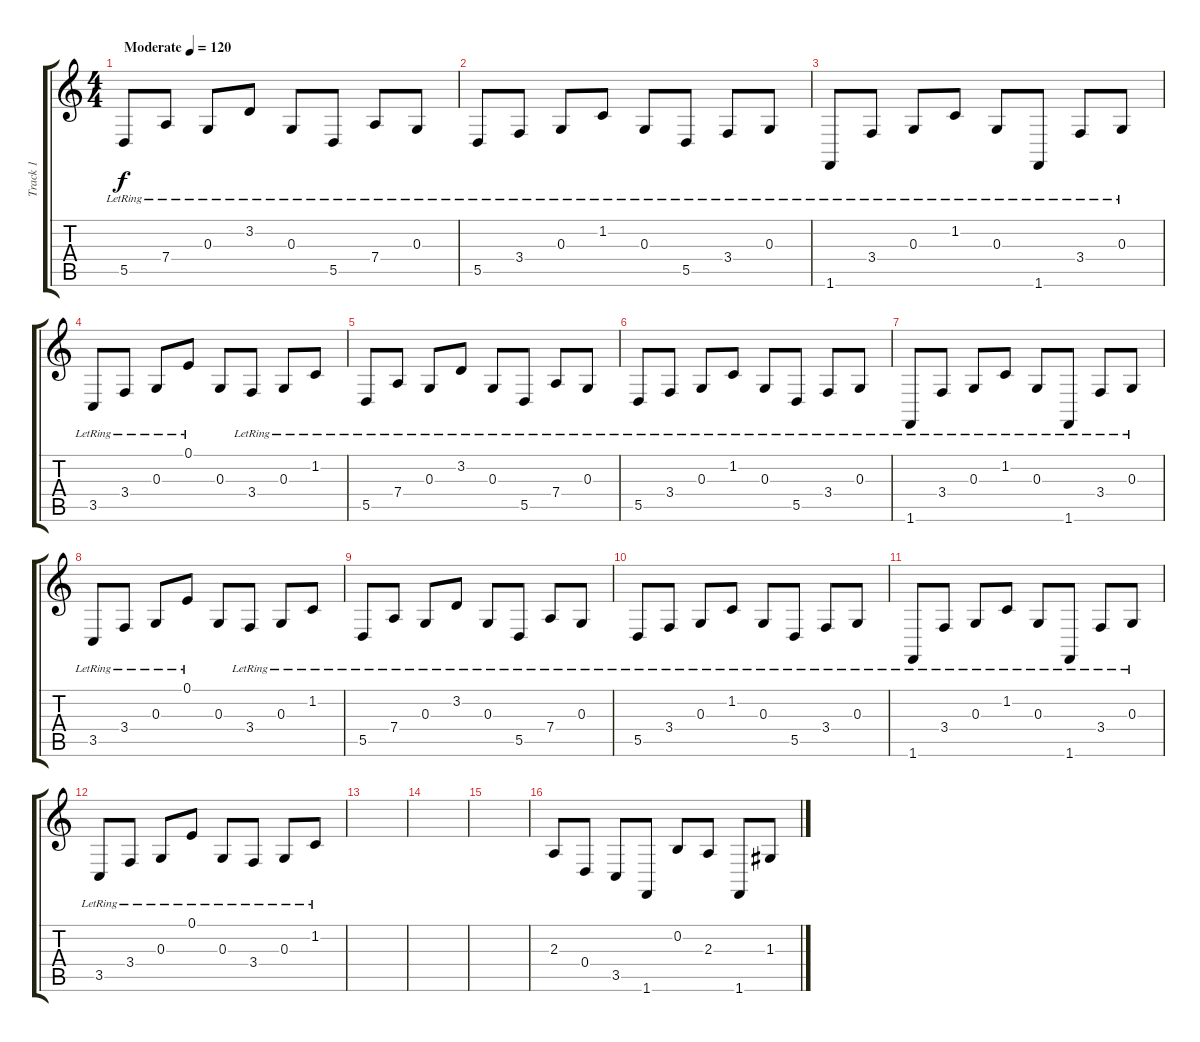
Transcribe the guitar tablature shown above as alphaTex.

\track ("Track 1" "Track 1") {instrument shamisen}
\staff {score tabs}
\tuning (E4 B3 G3 D3 A2 E2) {hide}
\ts (4 4)
\tempo (120 "Moderate")
\clef g2
\ks c
5.5{lr}.8{dy f instrument shamisen} 7.4{lr}.8 0.3{lr}.8 3.2{lr}.8 0.3{lr}.8 5.5{lr}.8 7.4{lr}.8 0.3{lr}.8 |
5.5{lr}.8 3.4{lr}.8 0.3{lr}.8 1.2{lr}.8 0.3{lr}.8 5.5{lr}.8 3.4{lr}.8 0.3{lr}.8 |
1.6{lr}.8 3.4{lr}.8 0.3{lr}.8 1.2{lr}.8 0.3{lr}.8 1.6{lr}.8 3.4{lr}.8 0.3{lr}.8 |
3.5{lr}.8 3.4{lr}.8 0.3{lr}.8 0.1{lr}.8 0.3.8 3.4{lr}.8 0.3{lr}.8 1.2{lr}.8 |
5.5{lr}.8 7.4{lr}.8 0.3{lr}.8 3.2{lr}.8 0.3{lr}.8 5.5{lr}.8 7.4{lr}.8 0.3{lr}.8 |
5.5{lr}.8 3.4{lr}.8 0.3{lr}.8 1.2{lr}.8 0.3{lr}.8 5.5{lr}.8 3.4{lr}.8 0.3{lr}.8 |
1.6{lr}.8 3.4{lr}.8 0.3{lr}.8 1.2{lr}.8 0.3{lr}.8 1.6{lr}.8 3.4{lr}.8 0.3{lr}.8 |
3.5{lr}.8 3.4{lr}.8 0.3{lr}.8 0.1{lr}.8 0.3.8 3.4{lr}.8 0.3{lr}.8 1.2{lr}.8 |
5.5{lr}.8 7.4{lr}.8 0.3{lr}.8 3.2{lr}.8 0.3{lr}.8 5.5{lr}.8 7.4{lr}.8 0.3{lr}.8 |
5.5{lr}.8 3.4{lr}.8 0.3{lr}.8 1.2{lr}.8 0.3{lr}.8 5.5{lr}.8 3.4{lr}.8 0.3{lr}.8 |
1.6{lr}.8 3.4{lr}.8 0.3{lr}.8 1.2{lr}.8 0.3{lr}.8 1.6{lr}.8 3.4{lr}.8 0.3{lr}.8 |
3.5{lr}.8 3.4{lr}.8 0.3{lr}.8 0.1{lr}.8 0.3{lr}.8 3.4{lr}.8 0.3{lr}.8 1.2{lr}.8 |
|
|
|
2.3.8 0.4.8 3.5.8 1.6.8 0.2.8 2.3.8 1.6.8 1.3.8
